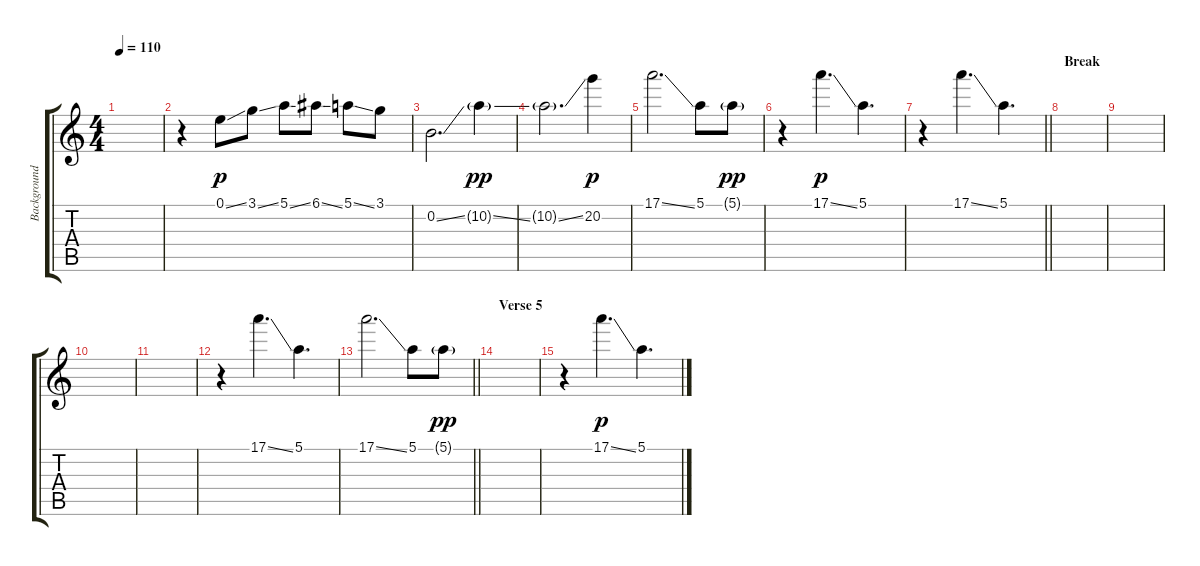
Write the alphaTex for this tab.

\track ("Background (Slide)" "Background") {instrument overdrivenguitar}
\staff {score tabs}
\tuning (E4 B3 G3 D3 A2 E2) {hide}
\ts (4 4)
\tempo 110
\clef g2
\ks c
|
r.4 0.1{ss}.8{dy p} 3.1{ss}.8 5.1{ss}.8 6.1{ss}.8 5.1{ss}.8 3.1.8 |
0.2{ss}.2{d} 10.2{ss g}.4{dy pp} |
10.2{ss g}.2{d} 20.2.4{dy p} |
17.1{ss}.2{d} 5.1.8 5.1{g}.8{dy pp} |
r.4 17.1{ss}.4{d dy p} 5.1.4{d} |
\barLineRight lightlight
r.4 17.1{ss}.4{d} 5.1.4{d} |
\section ("" "Break")
|
|
|
|
r.4 17.1{ss}.4{d} 5.1.4{d} |
\barLineRight lightlight
17.1{ss}.2{d} 5.1.8 5.1{g}.8{dy pp} |
\section ("" "Verse 5")
|
r.4 17.1{ss}.4{d dy p} 5.1.4{d}
